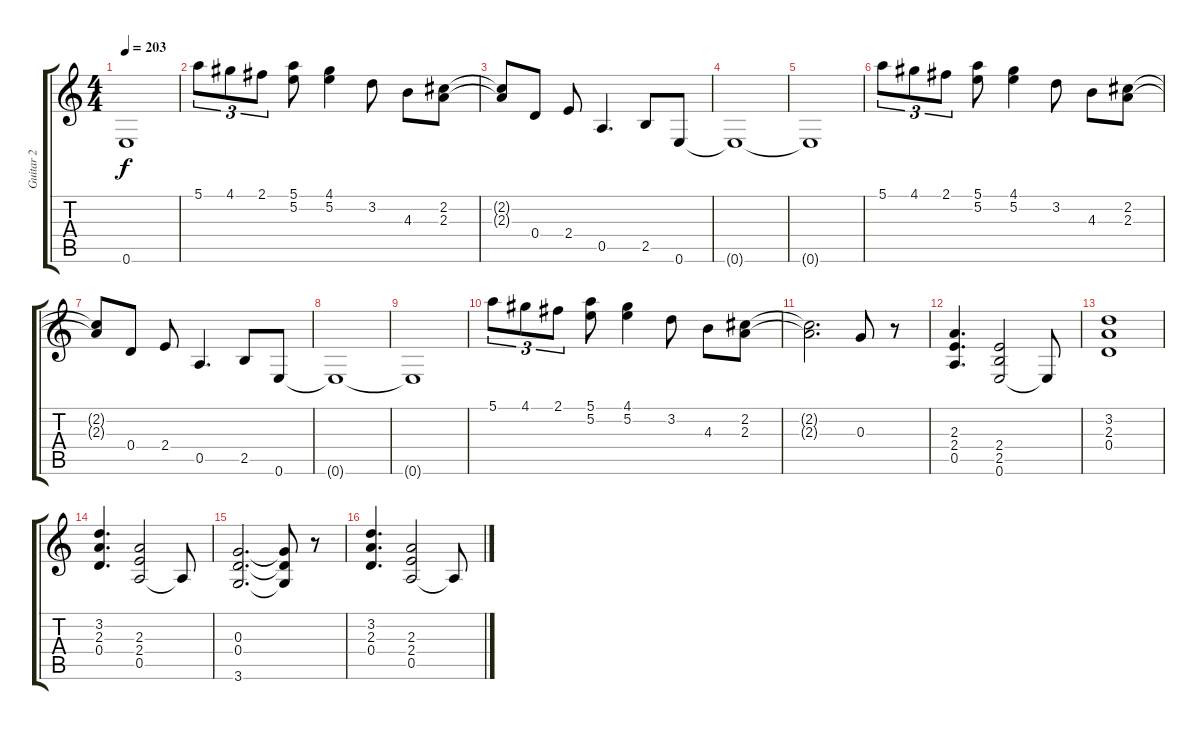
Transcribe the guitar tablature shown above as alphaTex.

\track ("Guitar 2" "Guitar 2") {instrument distortionguitar}
\staff {score tabs}
\tuning (E4 B3 G3 D3 A2 E2) {hide}
\ts (4 4)
\tempo 203
\clef g2
\ks c
0.6{t}.1{dy f} |
5.1.8{tu (3 2)} 4.1.8{tu (3 2)} 2.1.8{tu (3 2)} (5.1 5.2).8 (4.1 5.2).4 3.2.8 4.3.8 (2.2 2.3).8 |
(2.2{t} 2.3{t}).8 0.4.8 2.4.8 0.5.4{d} 2.5.8 0.6.8 |
0.6{t}.1 |
0.6{t}.1 |
5.1.8{tu (3 2)} 4.1.8{tu (3 2)} 2.1.8{tu (3 2)} (5.1 5.2).8 (4.1 5.2).4 3.2.8 4.3.8 (2.2 2.3).8 |
(2.2{t} 2.3{t}).8 0.4.8 2.4.8 0.5.4{d} 2.5.8 0.6.8 |
0.6{t}.1 |
0.6{t}.1 |
5.1.8{tu (3 2)} 4.1.8{tu (3 2)} 2.1.8{tu (3 2)} (5.1 5.2).8 (4.1 5.2).4 3.2.8 4.3.8 (2.2 2.3).8 |
(2.2{t} 2.3{t}).2{d} 0.3.8 r.8 |
(2.3 2.4 0.5).4{d} (2.4 2.5 0.6).2 0.6{t}.8 |
(3.2 2.3 0.4).1 |
(3.2 2.3 0.4).4{d} (2.3 2.4 0.5).2 0.5{t}.8 |
(0.3 0.4 3.6).2{d} (0.3{t} 0.4{t} 3.6{t}).8 r.8 |
(3.2 2.3 0.4).4{d} (2.3 2.4 0.5).2 0.5{t}.8
